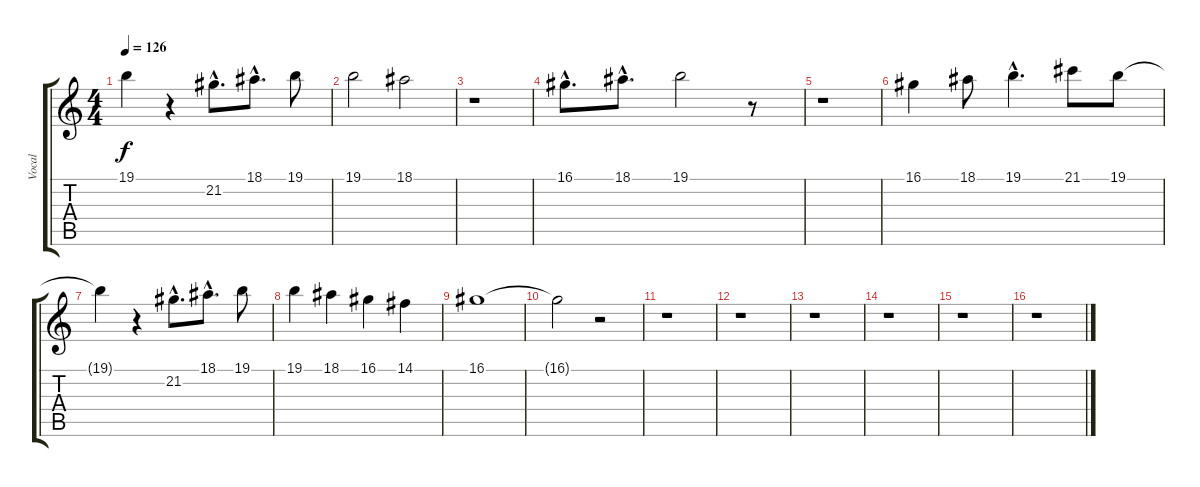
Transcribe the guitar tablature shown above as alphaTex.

\track ("Vocal" "Vocal") {instrument lead6voice}
\staff {score tabs}
\tuning (E4 B3 G3 D3 A2 E2) {hide}
\ts (4 4)
\tempo 126
\clef g2
\ks c
19.1{t}.4{dy f} r.4 21.2{hac}.8{d} 18.1{hac}.8{d} 19.1.8 |
19.1.2 18.1.2 |
r.1 |
16.1{hac}.8{d} 18.1{hac}.8{d} 19.1.2 r.8 |
r.1 |
16.1.4 18.1.8 19.1{hac}.4{d} 21.1.8 19.1.8 |
19.1{t}.4 r.4 21.2{hac}.8{d} 18.1{hac}.8{d} 19.1.8 |
19.1.4 18.1.4 16.1.4 14.1.4 |
16.1.1 |
16.1{t}.2 r.2 |
r.1 |
r.1 |
r.1 |
r.1 |
r.1 |
r.1
